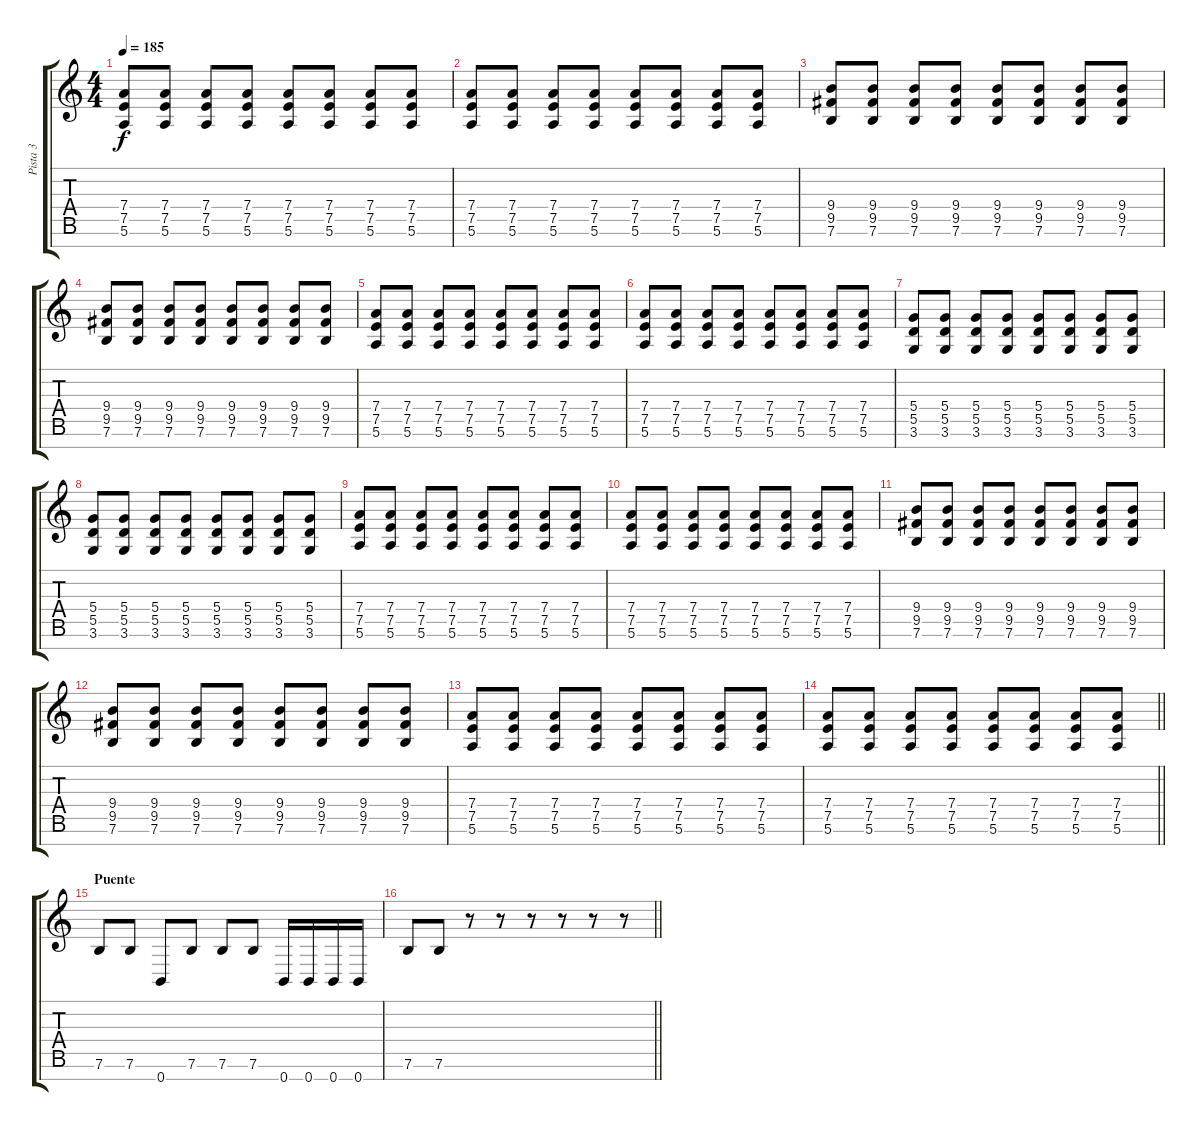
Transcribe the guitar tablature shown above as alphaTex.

\track ("Pista 3" "Pista 3") {instrument distortionguitar}
\staff {score tabs}
\tuning (E4 B3 G3 D3 A2 E2 B1) {hide}
\ts (4 4)
\tempo 185
\clef g2
\ks c
(7.4 7.5 5.6).8{dy f} (7.4 7.5 5.6).8 (7.4 7.5 5.6).8 (7.4 7.5 5.6).8 (7.4 7.5 5.6).8 (7.4 7.5 5.6).8 (7.4 7.5 5.6).8 (7.4 7.5 5.6).8 |
(7.4 7.5 5.6).8 (7.4 7.5 5.6).8 (7.4 7.5 5.6).8 (7.4 7.5 5.6).8 (7.4 7.5 5.6).8 (7.4 7.5 5.6).8 (7.4 7.5 5.6).8 (7.4 7.5 5.6).8 |
(9.4 9.5 7.6).8 (9.4 9.5 7.6).8 (9.4 9.5 7.6).8 (9.4 9.5 7.6).8 (9.4 9.5 7.6).8 (9.4 9.5 7.6).8 (9.4 9.5 7.6).8 (9.4 9.5 7.6).8 |
(9.4 9.5 7.6).8 (9.4 9.5 7.6).8 (9.4 9.5 7.6).8 (9.4 9.5 7.6).8 (9.4 9.5 7.6).8 (9.4 9.5 7.6).8 (9.4 9.5 7.6).8 (9.4 9.5 7.6).8 |
(7.4 7.5 5.6).8 (7.4 7.5 5.6).8 (7.4 7.5 5.6).8 (7.4 7.5 5.6).8 (7.4 7.5 5.6).8 (7.4 7.5 5.6).8 (7.4 7.5 5.6).8 (7.4 7.5 5.6).8 |
(7.4 7.5 5.6).8 (7.4 7.5 5.6).8 (7.4 7.5 5.6).8 (7.4 7.5 5.6).8 (7.4 7.5 5.6).8 (7.4 7.5 5.6).8 (7.4 7.5 5.6).8 (7.4 7.5 5.6).8 |
(5.4 5.5 3.6).8 (5.4 5.5 3.6).8 (5.4 5.5 3.6).8 (5.4 5.5 3.6).8 (5.4 5.5 3.6).8 (5.4 5.5 3.6).8 (5.4 5.5 3.6).8 (5.4 5.5 3.6).8 |
(5.4 5.5 3.6).8 (5.4 5.5 3.6).8 (5.4 5.5 3.6).8 (5.4 5.5 3.6).8 (5.4 5.5 3.6).8 (5.4 5.5 3.6).8 (5.4 5.5 3.6).8 (5.4 5.5 3.6).8 |
(7.4 7.5 5.6).8 (7.4 7.5 5.6).8 (7.4 7.5 5.6).8 (7.4 7.5 5.6).8 (7.4 7.5 5.6).8 (7.4 7.5 5.6).8 (7.4 7.5 5.6).8 (7.4 7.5 5.6).8 |
(7.4 7.5 5.6).8 (7.4 7.5 5.6).8 (7.4 7.5 5.6).8 (7.4 7.5 5.6).8 (7.4 7.5 5.6).8 (7.4 7.5 5.6).8 (7.4 7.5 5.6).8 (7.4 7.5 5.6).8 |
(9.4 9.5 7.6).8 (9.4 9.5 7.6).8 (9.4 9.5 7.6).8 (9.4 9.5 7.6).8 (9.4 9.5 7.6).8 (9.4 9.5 7.6).8 (9.4 9.5 7.6).8 (9.4 9.5 7.6).8 |
(9.4 9.5 7.6).8 (9.4 9.5 7.6).8 (9.4 9.5 7.6).8 (9.4 9.5 7.6).8 (9.4 9.5 7.6).8 (9.4 9.5 7.6).8 (9.4 9.5 7.6).8 (9.4 9.5 7.6).8 |
(7.4 7.5 5.6).8 (7.4 7.5 5.6).8 (7.4 7.5 5.6).8 (7.4 7.5 5.6).8 (7.4 7.5 5.6).8 (7.4 7.5 5.6).8 (7.4 7.5 5.6).8 (7.4 7.5 5.6).8 |
\barLineRight lightlight
(7.4 7.5 5.6).8 (7.4 7.5 5.6).8 (7.4 7.5 5.6).8 (7.4 7.5 5.6).8 (7.4 7.5 5.6).8 (7.4 7.5 5.6).8 (7.4 7.5 5.6).8 (7.4 7.5 5.6).8 |
\section ("" "Puente")
7.6.8 7.6.8 0.7.8 7.6.8 7.6.8 7.6.8 0.7.16 0.7.16 0.7.16 0.7.16 |
\barLineRight lightlight
7.6.8 7.6.8 r.8 r.8 r.8 r.8 r.8 r.8
